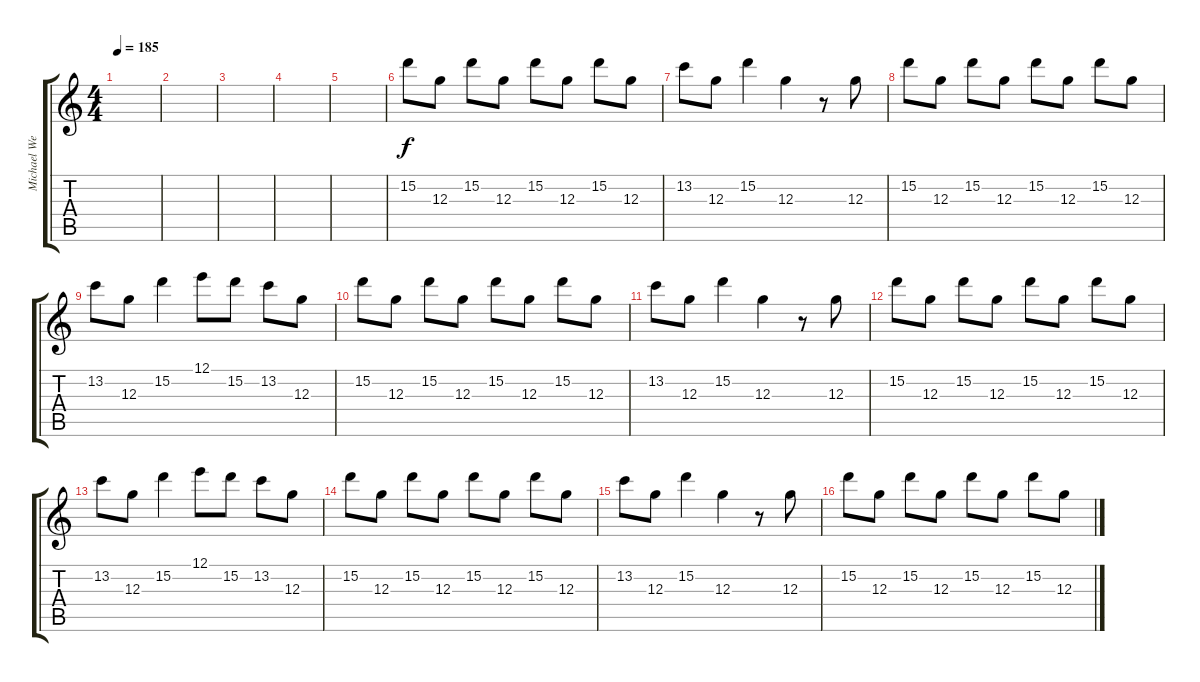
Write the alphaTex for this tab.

\track ("Michael Weikath" "Michael We") {instrument overdrivenguitar}
\staff {score tabs}
\tuning (E4 B3 G3 D3 A2 E2) {hide}
\ts (4 4)
\tempo 185
\clef g2
\ks c
|
|
|
|
|
15.2.8{volume 13 balance 12} 12.3.8 15.2.8 12.3.8 15.2.8 12.3.8 15.2.8 12.3.8 |
13.2.8 12.3.8 15.2.4 12.3.4 r.8 12.3.8 |
15.2.8 12.3.8 15.2.8 12.3.8 15.2.8 12.3.8 15.2.8 12.3.8 |
13.2.8 12.3.8 15.2.4 12.1.8 15.2.8 13.2.8 12.3.8 |
15.2.8 12.3.8 15.2.8 12.3.8 15.2.8 12.3.8 15.2.8 12.3.8 |
13.2.8 12.3.8 15.2.4 12.3.4 r.8 12.3.8 |
15.2.8 12.3.8 15.2.8 12.3.8 15.2.8 12.3.8 15.2.8 12.3.8 |
13.2.8 12.3.8 15.2.4 12.1.8 15.2.8 13.2.8 12.3.8 |
15.2.8 12.3.8 15.2.8 12.3.8 15.2.8 12.3.8 15.2.8 12.3.8 |
13.2.8 12.3.8 15.2.4 12.3.4 r.8 12.3.8 |
15.2.8 12.3.8 15.2.8 12.3.8 15.2.8 12.3.8 15.2.8 12.3.8
